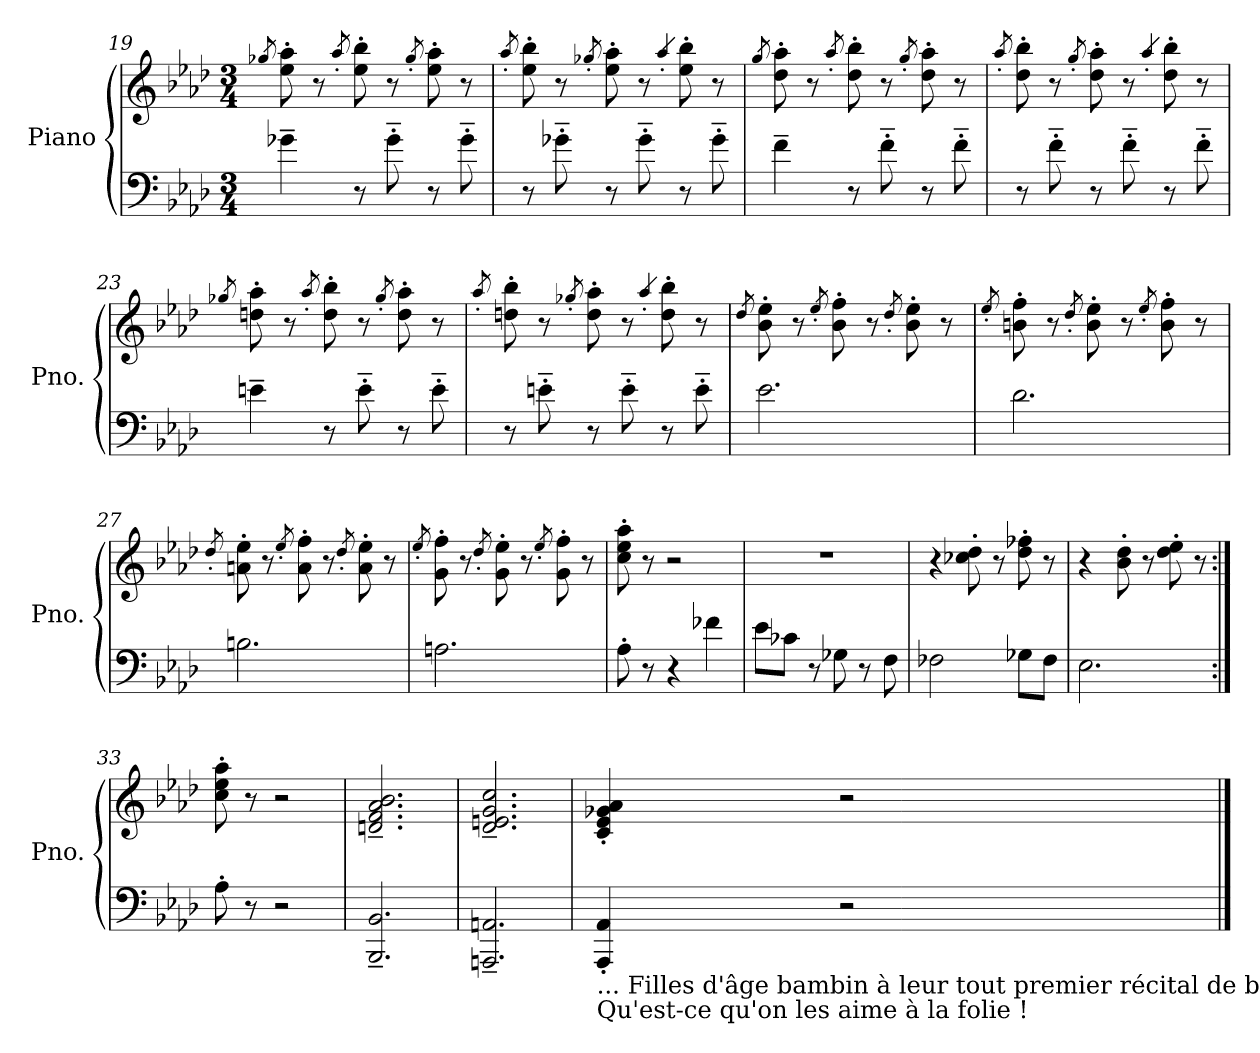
**kern	**kern
*part1	*part1
*staff2	*staff1
*I"Piano	*
*I'Pno.	*
!!LO:LB:g=z
*clefF4	*clefG2
*k[b-e-a-d-]	*k[b-e-a-d-]
*M3/4	*M3/4
=19	=19
.	8qgg-X/
4g-X~\	8ee-\' 8aa-\'
.	8r
.	8qaa-'/
8r	8ee-\' 8bb-\'
8g-'~\	8r
.	8qgg-'/
8r	8ee-\' 8aa-\'
8g-'~\	8r
=20	=20
.	8qaa-'/
8r	8ee-\' 8bb-\'
8g-X'~\	8r
.	8qgg-X'/
8r	8ee-\' 8aa-\'
8g-'~\	8r
.	4qaa-'/
8r	8ee-\' 8bb-\'
8g-'~\	8r
=21	=21
.	8qgg/
4f~\	8dd-\' 8aa-\'
.	8r
.	8qaa-'/
8r	8dd-\' 8bb-\'
8f'~\	8r
.	8qgg'/
8r	8dd-\' 8aa-\'
8f'~\	8r
=22	=22
.	8qaa-'/
8r	8dd-\' 8bb-\'
8f'~\	8r
.	8qgg'/
8r	8dd-\' 8aa-\'
8f'~\	8r
.	4qaa-'/
8r	8dd-\' 8bb-\'
8f'~\	8r
!!LO:PB:g=z
=23	=23
.	8qgg-X/
4en~\	8ddn\' 8aa-\'
.	8r
.	8qaa-'/
8r	8dd\' 8bb-\'
8e'~\	8r
.	8qgg-'/
8r	8dd\' 8aa-\'
8e'~\	8r
=24	=24
.	8qaa-'/
8r	8ddn\' 8bb-\'
8en'~\	8r
.	8qgg-X'/
8r	8dd\' 8aa-\'
8e'~\	8r
.	4qaa-'/
8r	8dd\' 8bb-\'
8e'~\	8r
=25	=25
.	8qdd-/
2.e-\	8b-\' 8ee-\'
.	8r
.	8qee-'/
.	8b-\' 8ff\'
.	8r
.	8qdd-'/
.	8b-\' 8ee-\'
.	8r
=26	=26
.	8qee-'/
2.d-\	8bn\' 8ff\'
.	8r
.	8qdd-'/
.	8b\' 8ee-\'
.	8r
.	8qee-'/
.	8b\' 8ff\'
.	8r
!!LO:LB:g=z
=27	=27
.	8qdd-'/
2.Bn\	8an\' 8ee-\'
.	8r
.	8qee-'/
.	8a\' 8ff\'
.	8r
.	8qdd-'/
.	8a\' 8ee-\'
.	8r
=28	=28
.	8qee-'/
2.An\	8g\' 8ff\'
.	8r
.	8qdd-'/
.	8g\' 8ee-\'
.	8r
.	8qee-'/
.	8g\' 8ff\'
.	8r
=29	=29
8A-'\	8cc\' 8ee-\' 8aa-\'
8r	8r
4r	2r
4f-X\	.
=30	=30
8e-\L	2.r
8c-X\J	.
8r	.
8G-X\	.
8r	.
8F\	.
=31	=31
2F-X\	4r
.	8cc-X\' 8dd-\'
.	8r
8G-X\L	8dd-\' 8ff-X\'
8F-\J	8r
!!LO:LB:g=z
=32	=32
2.E-\	4r
.	8b-\' 8dd-\'
.	8r
.	8dd-\' 8ee-\'
.	8r
=33:|!	=33:|!
8A-'\	8cc\' 8ee-\' 8aa-\'
8r	8r
2r	2r
=34	=34
2.BBB-/~ 2.BB-/~	2.dn/~ 2.f/~ 2.a-/~ 2.b-/~
=35	=35
2.AAAn/~ 2.AAn/~	2.d-/~ 2.en/~ 2.g/~ 2.cc/~
=36	=36
!LO:TX:b:t=... Filles d'âge bambin à leur tout premier récital de ballet.	!
!LO:TX:b:t=Qu'est-ce qu'on les aime à la folie !	!
4AAA-/' 4AA-/'	4c/' 4e-/' 4g-X/' 4a-/'
2r	2r
==	==
*-	*-
